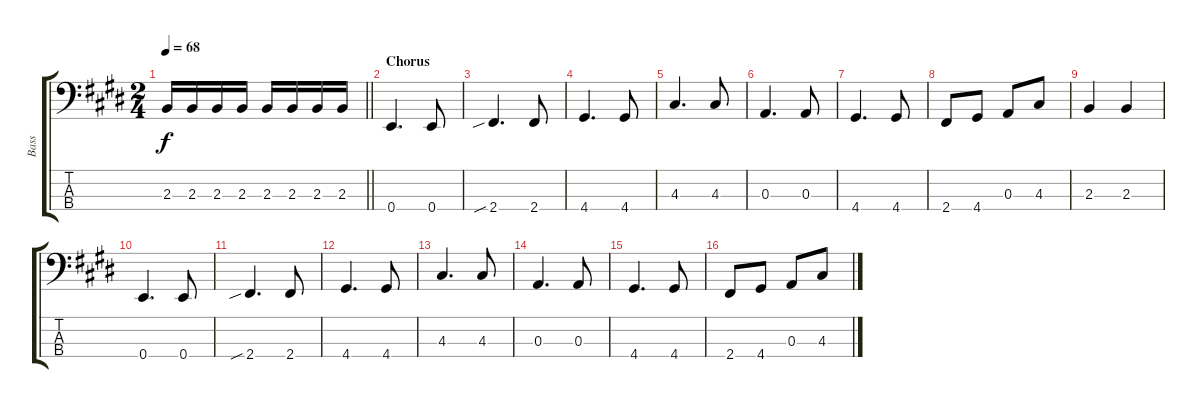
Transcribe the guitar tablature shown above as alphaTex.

\track ("Bass" "Bass") {instrument electricbassfinger}
\staff {score tabs}
\tuning (G2 D2 A1 E1) {hide}
\ts (2 4)
\tempo 68
\clef f4
\barLineRight lightlight
\ks e
2.3.16{dy f} 2.3.16 2.3.16 2.3.16 2.3.16 2.3.16 2.3.16 2.3.16 |
\section ("" "Chorus")
0.4.4{d} 0.4.8 |
2.4{sib}.4{d} 2.4.8 |
4.4.4{d} 4.4.8 |
4.3.4{d} 4.3.8 |
0.3.4{d} 0.3.8 |
4.4.4{d} 4.4.8 |
2.4.8 4.4.8 0.3.8 4.3.8 |
2.3.4 2.3.4 |
0.4.4{d} 0.4.8 |
2.4{sib}.4{d} 2.4.8 |
4.4.4{d} 4.4.8 |
4.3.4{d} 4.3.8 |
0.3.4{d} 0.3.8 |
4.4.4{d} 4.4.8 |
2.4.8 4.4.8 0.3.8 4.3.8
